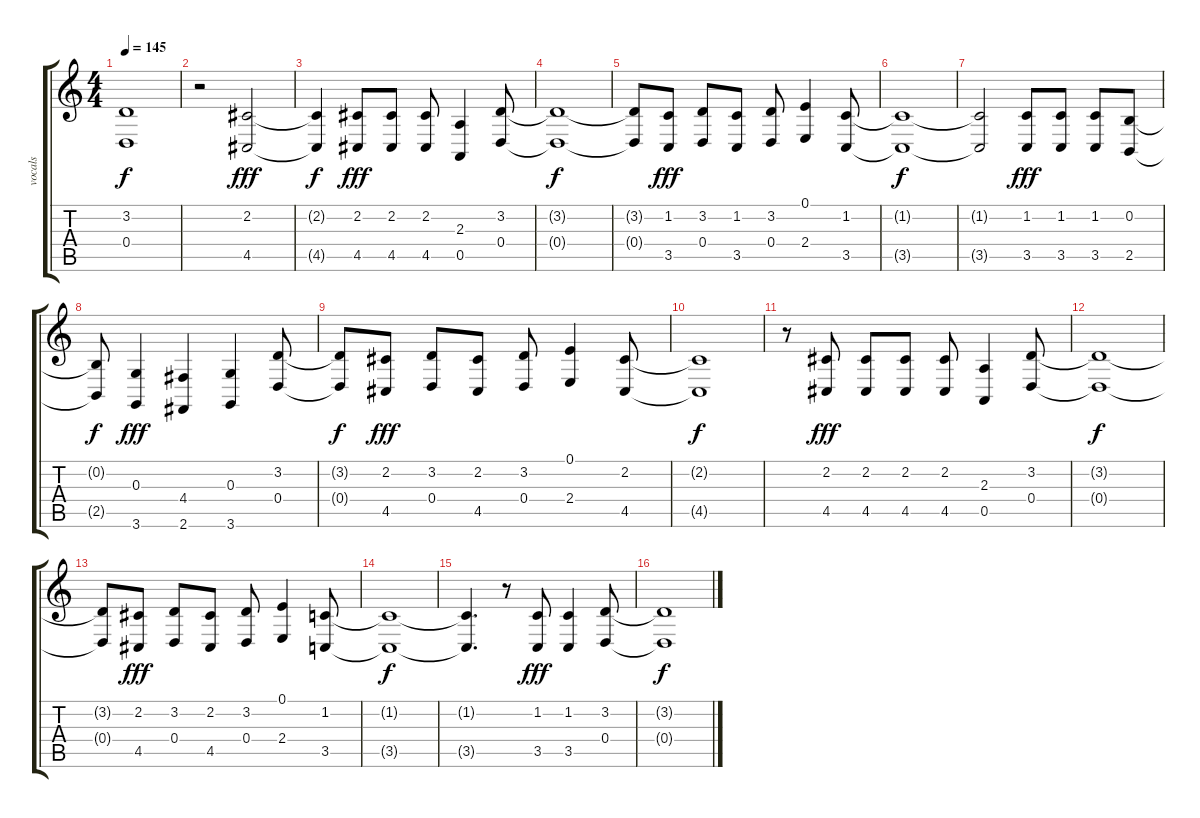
\track ("vocals" "vocals") {instrument lead5charang}
\staff {score tabs}
\tuning (E4 B3 G3 D3 A2 E2) {hide}
\ts (4 4)
\tempo 145
\clef g2
\ks c
(3.2{t} 0.4{t}).1{dy f} |
r.2 (2.2 4.5).2{dy fff} |
(2.2{t} 4.5{t}).4{dy f} (2.2 4.5).8{dy fff} (2.2 4.5).8 (2.2 4.5).8 (2.3 0.5).4 (3.2 0.4).8 |
(3.2{t} 0.4{t}).1{dy f} |
(3.2{t} 0.4{t}).8 (1.2 3.5).8{dy fff} (3.2 0.4).8 (1.2 3.5).8 (3.2 0.4).8 (0.1 2.4).4 (1.2 3.5).8 |
(1.2{t} 3.5{t}).1{dy f} |
(1.2{t} 3.5{t}).2 (1.2 3.5).8{dy fff} (1.2 3.5).8 (1.2 3.5).8 (0.2 2.5).8 |
(0.2{t} 2.5{t}).8{dy f} (0.3 3.6).4{dy fff} (4.4 2.6).4 (0.3 3.6).4 (3.2 0.4).8 |
(3.2{t} 0.4{t}).8{dy f} (2.2 4.5).8{dy fff} (3.2 0.4).8 (2.2 4.5).8 (3.2 0.4).8 (0.1 2.4).4 (2.2 4.5).8 |
(2.2{t} 4.5{t}).1{dy f} |
r.8 (2.2 4.5).8{dy fff} (2.2 4.5).8 (2.2 4.5).8 (2.2 4.5).8 (2.3 0.5).4 (3.2 0.4).8 |
(3.2{t} 0.4{t}).1{dy f} |
(3.2{t} 0.4{t}).8 (2.2 4.5).8{dy fff} (3.2 0.4).8 (2.2 4.5).8 (3.2 0.4).8 (0.1 2.4).4 (1.2 3.5).8 |
(1.2{t} 3.5{t}).1{dy f} |
(1.2{t} 3.5{t}).4{d} r.8 (1.2 3.5).8{dy fff} (1.2 3.5).4 (3.2 0.4).8 |
(3.2{t} 0.4{t}).1{dy f}
